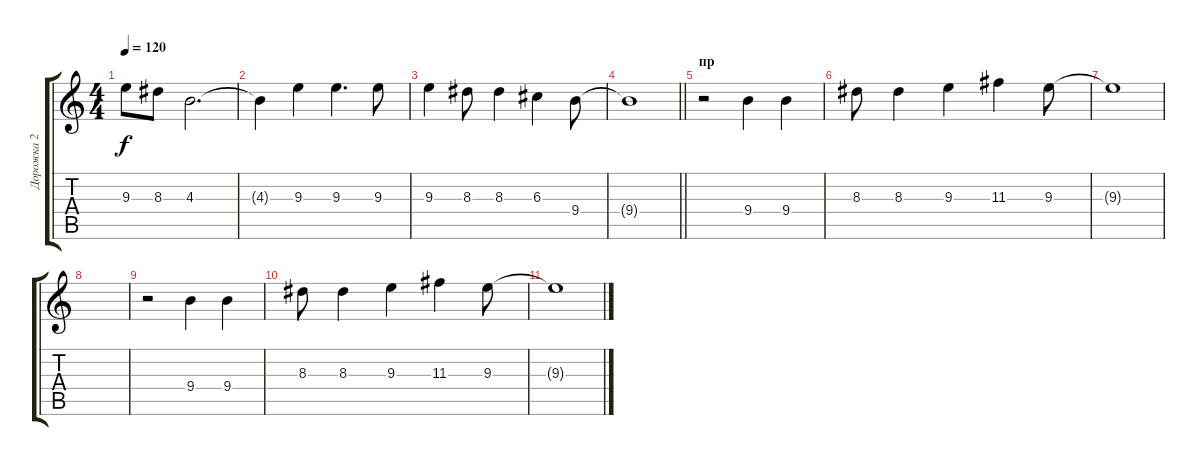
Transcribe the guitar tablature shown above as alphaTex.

\track ("Дорожка 2" "Дорожка 2") {instrument distortionguitar}
\staff {score tabs}
\tuning (E4 B3 G3 D3 A2 E2) {hide}
\ts (4 4)
\tempo 120
\clef g2
\ks c
9.3{t}.8{dy f} 8.3.8 4.3.2{d} |
4.3{t}.4 9.3.4 9.3.4{d} 9.3.8 |
9.3.4 8.3.8 8.3.4 6.3.4 9.4.8 |
\barLineRight lightlight
9.4{t}.1 |
\section ("" "пр")
r.2 9.4.4 9.4.4 |
8.3.8 8.3.4 9.3.4 11.3.4 9.3.8 |
9.3{t}.1 |
|
r.2 9.4.4 9.4.4 |
8.3.8 8.3.4 9.3.4 11.3.4 9.3.8 |
9.3{t}.1
